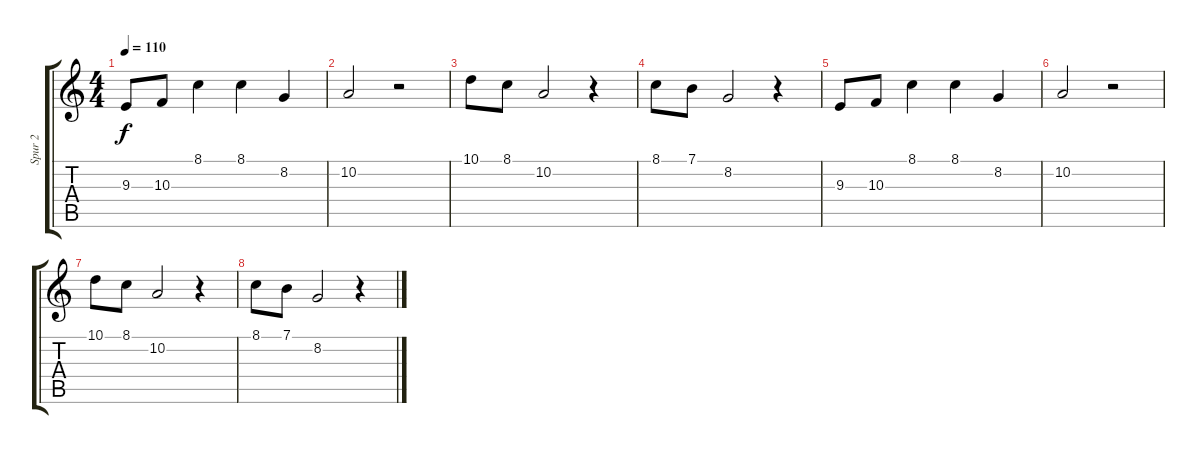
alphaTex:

\track ("Spur 2" "Spur 2") {instrument lead2sawtooth}
\staff {score tabs}
\tuning (E4 B3 G3 D3 A2 E2) {hide}
\ts (4 4)
\tempo 110
\clef g2
\ks c
9.3.8{dy f} 10.3.8 8.1.4 8.1.4 8.2.4 |
10.2.2 r.2 |
10.1.8 8.1.8 10.2.2 r.4 |
8.1.8 7.1.8 8.2.2 r.4 |
9.3.8 10.3.8 8.1.4 8.1.4 8.2.4 |
10.2.2 r.2 |
10.1.8 8.1.8 10.2.2 r.4 |
8.1.8 7.1.8 8.2.2 r.4
